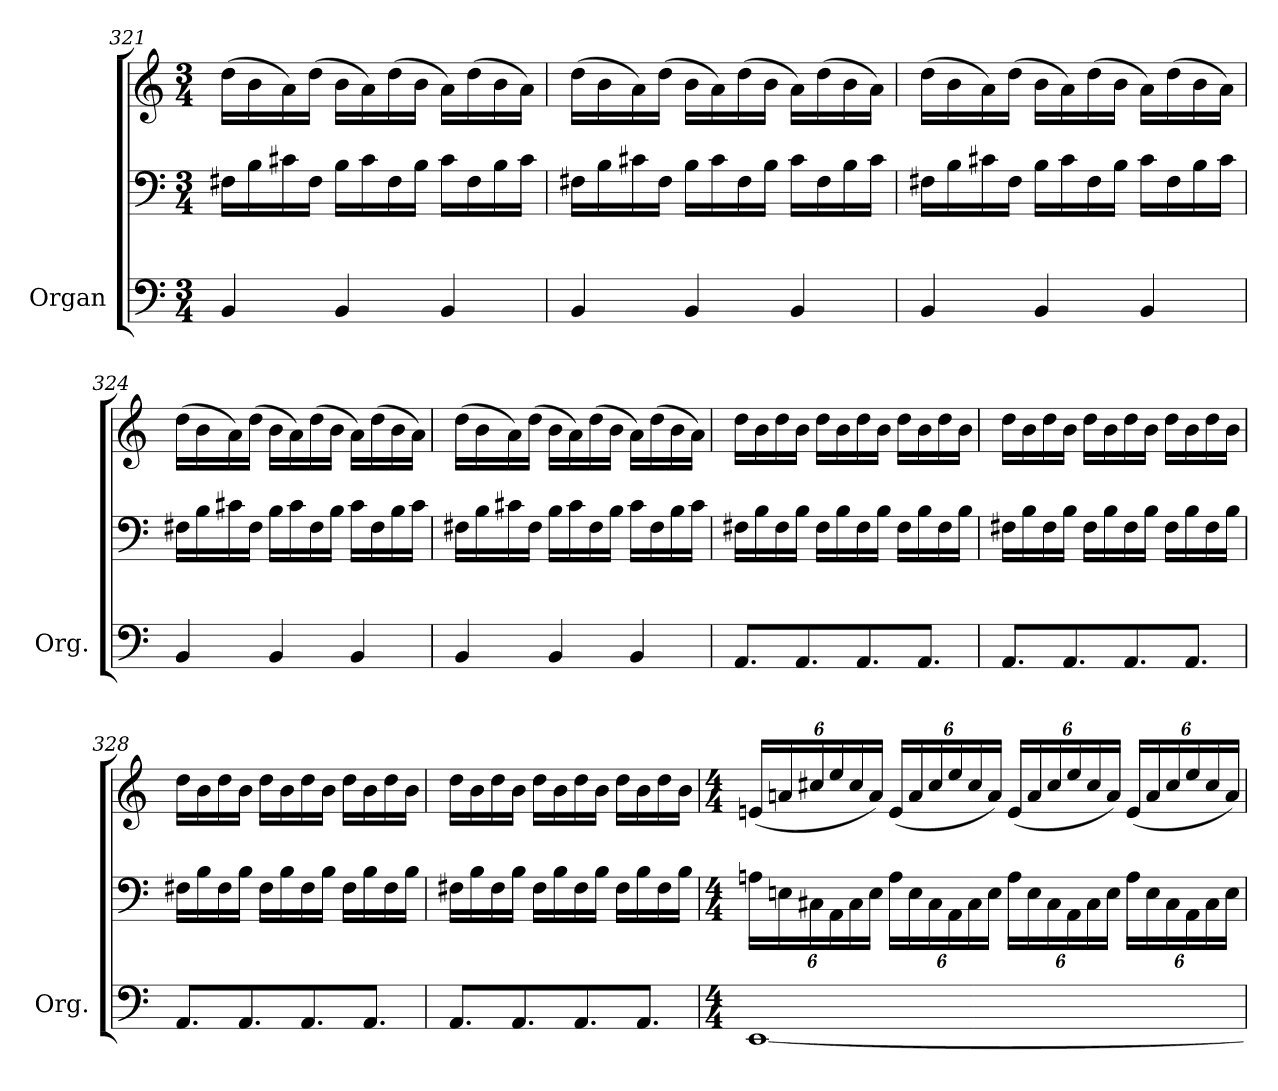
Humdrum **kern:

**kern	**kern	**kern
*part1	*part1	*part1
*staff3	*staff2	*staff1
*I"Organ	*	*
*I'Org.	*	*
*clefF4	*clefF4	*clefG2
*k[]	*k[]	*k[]
*M3/4	*M3/4	*M3/4
=321	=321	=321
4BB/	16F#X\LL	(>16dd\LL
.	16B\	16b\
.	16c#X\	16a\)
.	16F#\JJ	(>16dd\JJ
4BB/	16B\LL	16b\LL
.	16c#\	16a\)
.	16F#\	(>16dd\
.	16B\JJ	16b\JJ
4BB/	16c#\LL	16a\LL)
.	16F#\	(>16dd\
.	16B\	16b\
.	16c#\JJ	16a\JJ)
=322	=322	=322
4BB/	16F#X\LL	(>16dd\LL
.	16B\	16b\
.	16c#X\	16a\)
.	16F#\JJ	(>16dd\JJ
4BB/	16B\LL	16b\LL
.	16c#\	16a\)
.	16F#\	(>16dd\
.	16B\JJ	16b\JJ
4BB/	16c#\LL	16a\LL)
.	16F#\	(>16dd\
.	16B\	16b\
.	16c#\JJ	16a\JJ)
=323	=323	=323
4BB/	16F#X\LL	(>16dd\LL
.	16B\	16b\
.	16c#X\	16a\)
.	16F#\JJ	(>16dd\JJ
4BB/	16B\LL	16b\LL
.	16c#\	16a\)
.	16F#\	(>16dd\
.	16B\JJ	16b\JJ
4BB/	16c#\LL	16a\LL)
.	16F#\	(>16dd\
.	16B\	16b\
.	16c#\JJ	16a\JJ)
=324	=324	=324
4BB/	16F#X\LL	(>16dd\LL
.	16B\	16b\
.	16c#X\	16a\)
.	16F#\JJ	(>16dd\JJ
4BB/	16B\LL	16b\LL
.	16c#\	16a\)
.	16F#\	(>16dd\
.	16B\JJ	16b\JJ
4BB/	16c#\LL	16a\LL)
.	16F#\	(>16dd\
.	16B\	16b\
.	16c#\JJ	16a\JJ)
!!LO:PB:g=z
=325	=325	=325
4BB/	16F#X\LL	(>16dd\LL
.	16B\	16b\
.	16c#X\	16a\)
.	16F#\JJ	(>16dd\JJ
4BB/	16B\LL	16b\LL
.	16c#\	16a\)
.	16F#\	(>16dd\
.	16B\JJ	16b\JJ
4BB/	16c#\LL	16a\LL)
.	16F#\	(>16dd\
.	16B\	16b\
.	16c#\JJ	16a\JJ)
=326	=326	=326
8.AA/L	16F#X\LL	16dd\LL
.	16B\	16b\
.	16F#\	16dd\
8.AA/	16B\JJ	16b\JJ
.	16F#\LL	16dd\LL
.	16B\	16b\
8.AA/	16F#\	16dd\
.	16B\JJ	16b\JJ
.	16F#\LL	16dd\LL
8.AA/J	16B\	16b\
.	16F#\	16dd\
.	16B\JJ	16b\JJ
=327	=327	=327
8.AA/L	16F#X\LL	16dd\LL
.	16B\	16b\
.	16F#\	16dd\
8.AA/	16B\JJ	16b\JJ
.	16F#\LL	16dd\LL
.	16B\	16b\
8.AA/	16F#\	16dd\
.	16B\JJ	16b\JJ
.	16F#\LL	16dd\LL
8.AA/J	16B\	16b\
.	16F#\	16dd\
.	16B\JJ	16b\JJ
=328	=328	=328
8.AA/L	16F#X\LL	16dd\LL
.	16B\	16b\
.	16F#\	16dd\
8.AA/	16B\JJ	16b\JJ
.	16F#\LL	16dd\LL
.	16B\	16b\
8.AA/	16F#\	16dd\
.	16B\JJ	16b\JJ
.	16F#\LL	16dd\LL
8.AA/J	16B\	16b\
.	16F#\	16dd\
.	16B\JJ	16b\JJ
=329	=329	=329
8.AA/L	16F#X\LL	16dd\LL
.	16B\	16b\
.	16F#\	16dd\
8.AA/	16B\JJ	16b\JJ
.	16F#\LL	16dd\LL
.	16B\	16b\
8.AA/	16F#\	16dd\
.	16B\JJ	16b\JJ
.	16F#\LL	16dd\LL
8.AA/J	16B\	16b\
.	16F#\	16dd\
.	16B\JJ	16b\JJ
=330	=330	=330
*M4/4	*M4/4	*M4/4
*	*Xbrackettup	*Xbrackettup
[1EE	24An\LL	(<24en/LL
.	24En\	24an/
.	24C#X\	24cc#X/
.	24AA\	24ee/
.	24C#\	24cc#/
.	24E\JJ	24a/JJ)
.	24A\LL	(<24e/LL
.	24E\	24a/
.	24C#\	24cc#/
.	24AA\	24ee/
.	24C#\	24cc#/
.	24E\JJ	24a/JJ)
.	24A\LL	(<24e/LL
.	24E\	24a/
.	24C#\	24cc#/
.	24AA\	24ee/
.	24C#\	24cc#/
.	24E\JJ	24a/JJ)
.	24A\LL	(<24e/LL
.	24E\	24a/
.	24C#\	24cc#/
.	24AA\	24ee/
.	24C#\	24cc#/
.	24E\JJ	24a/JJ)
=	=	=
*-	*-	*-
